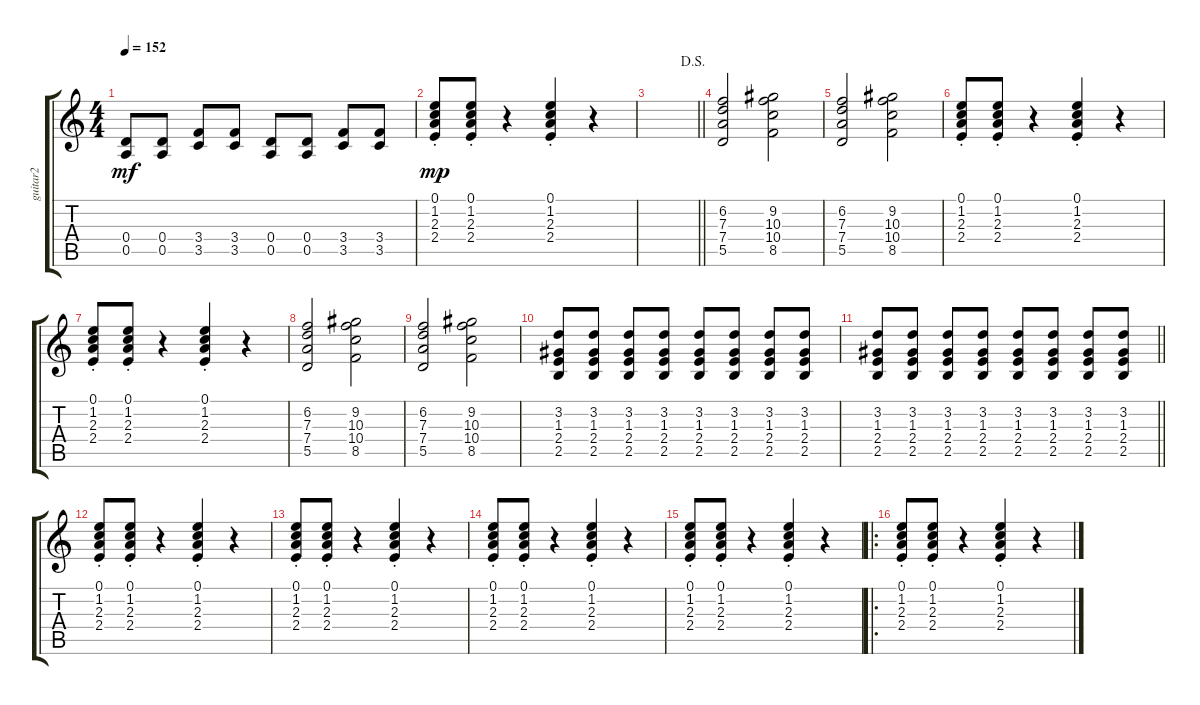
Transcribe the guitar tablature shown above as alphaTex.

\track ("guitar2" "guitar2") {instrument overdrivenguitar}
\staff {score tabs}
\tuning (E4 B3 G3 D3 A2 E2) {hide}
\ts (4 4)
\tempo 152
\clef g2
\ks c
(0.4 0.5).8{dy mf} (0.4 0.5).8 (3.4 3.5).8 (3.4 3.5).8 (0.4 0.5).8 (0.4 0.5).8 (3.4 3.5).8 (3.4 3.5).8 |
(0.1{st} 1.2{st} 2.3{st} 2.4{st}).8{dy mp} (0.1{st} 1.2{st} 2.3{st} 2.4{st}).8 r.4 (0.1{st} 1.2{st} 2.3{st} 2.4{st}).4 r.4 |
\jump dalsegno
\barLineRight lightlight
|
(6.2 7.3 7.4 5.5).2 (9.2 10.3 10.4 8.5).2 |
(6.2 7.3 7.4 5.5).2 (9.2 10.3 10.4 8.5).2 |
(0.1{st} 1.2{st} 2.3{st} 2.4{st}).8 (0.1{st} 1.2{st} 2.3{st} 2.4{st}).8 r.4 (0.1{st} 1.2{st} 2.3{st} 2.4{st}).4 r.4 |
(0.1{st} 1.2{st} 2.3{st} 2.4{st}).8 (0.1{st} 1.2{st} 2.3{st} 2.4{st}).8 r.4 (0.1{st} 1.2{st} 2.3{st} 2.4{st}).4 r.4 |
(6.2 7.3 7.4 5.5).2 (9.2 10.3 10.4 8.5).2 |
(6.2 7.3 7.4 5.5).2 (9.2 10.3 10.4 8.5).2 |
(3.2 1.3 2.4 2.5).8 (3.2 1.3 2.4 2.5).8 (3.2 1.3 2.4 2.5).8 (3.2 1.3 2.4 2.5).8 (3.2 1.3 2.4 2.5).8 (3.2 1.3 2.4 2.5).8 (3.2 1.3 2.4 2.5).8 (3.2 1.3 2.4 2.5).8 |
\barLineRight lightlight
(3.2 1.3 2.4 2.5).8 (3.2 1.3 2.4 2.5).8 (3.2 1.3 2.4 2.5).8 (3.2 1.3 2.4 2.5).8 (3.2 1.3 2.4 2.5).8 (3.2 1.3 2.4 2.5).8 (3.2 1.3 2.4 2.5).8 (3.2 1.3 2.4 2.5).8 |
(0.1{st} 1.2{st} 2.3{st} 2.4{st}).8 (0.1{st} 1.2{st} 2.3{st} 2.4{st}).8 r.4 (0.1{st} 1.2{st} 2.3{st} 2.4{st}).4 r.4 |
(0.1{st} 1.2{st} 2.3{st} 2.4{st}).8 (0.1{st} 1.2{st} 2.3{st} 2.4{st}).8 r.4 (0.1{st} 1.2{st} 2.3{st} 2.4{st}).4 r.4 |
(0.1{st} 1.2{st} 2.3{st} 2.4{st}).8 (0.1{st} 1.2{st} 2.3{st} 2.4{st}).8 r.4 (0.1{st} 1.2{st} 2.3{st} 2.4{st}).4 r.4 |
(0.1{st} 1.2{st} 2.3{st} 2.4{st}).8 (0.1{st} 1.2{st} 2.3{st} 2.4{st}).8 r.4 (0.1{st} 1.2{st} 2.3{st} 2.4{st}).4 r.4 |
\ro
(0.1{st} 1.2{st} 2.3{st} 2.4{st}).8 (0.1{st} 1.2{st} 2.3{st} 2.4{st}).8 r.4 (0.1{st} 1.2{st} 2.3{st} 2.4{st}).4 r.4
